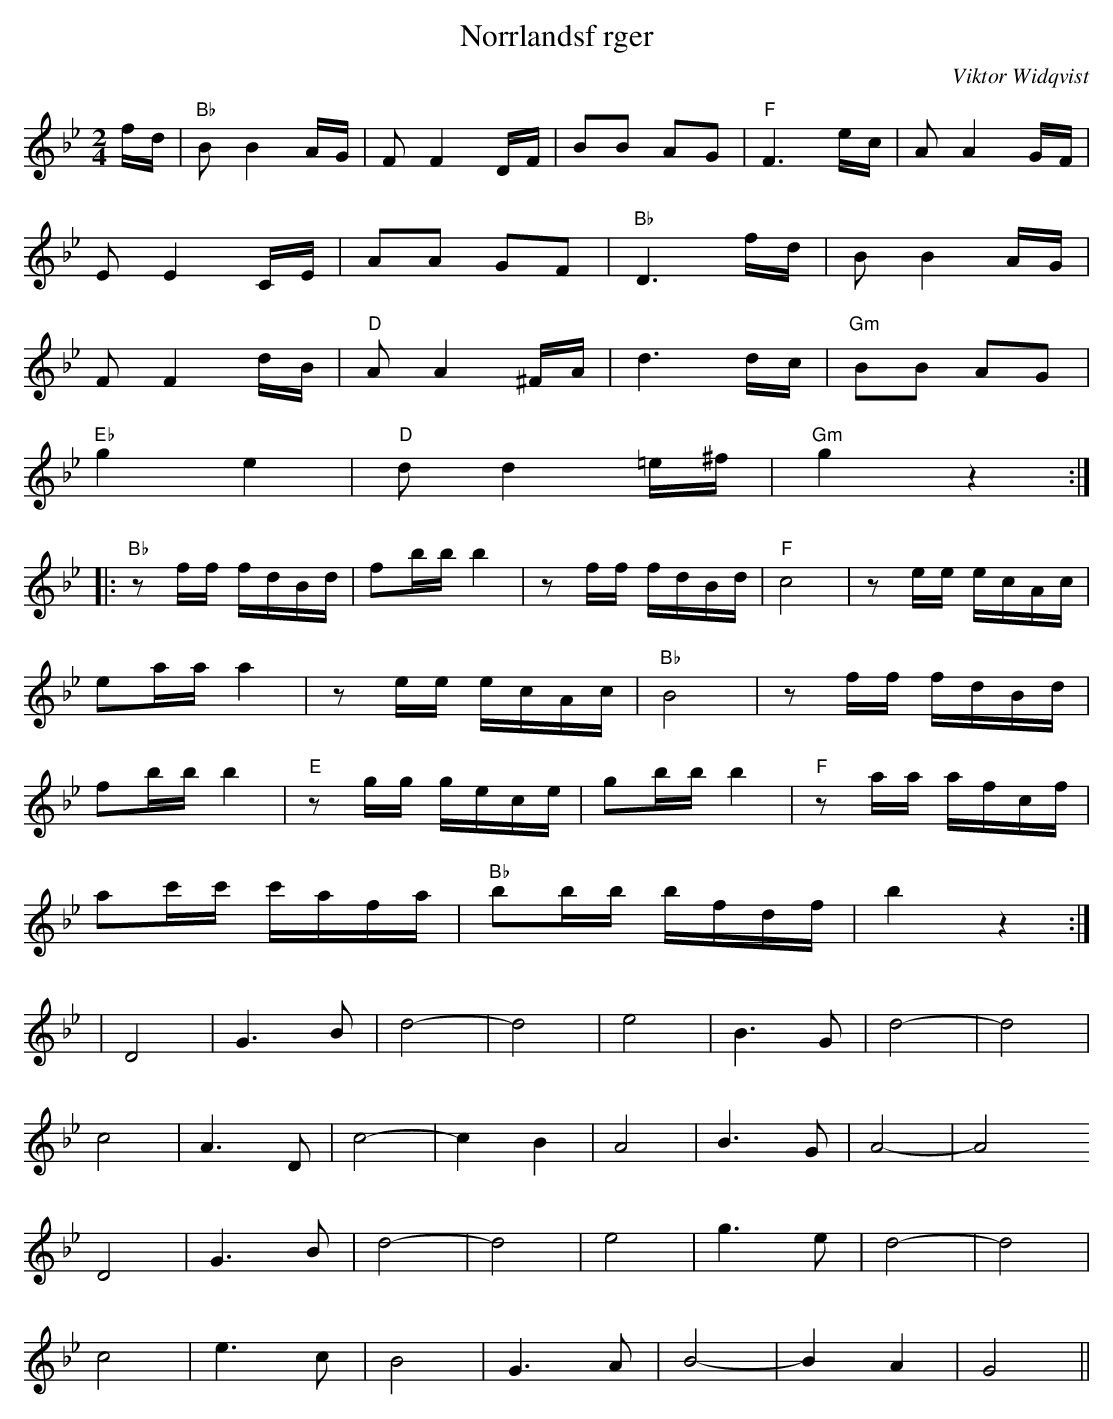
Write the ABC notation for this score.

X:1
T:Norrlandsf rger
M:2/4
C:Viktor Widqvist
L:1/8
K:Bb
f/d/ |"Bb" BB2A/G/ | FF2D/F/ | BB AG | "F"F3e/c/ | AA2G/F/ |
EE2C/E/ | AA GF |"Bb" D3f/d/ | BB2 A/G/ |
FF2d/B/ | "D"AA2^F/A/ | d3d/c/ | "Gm"BB AG |
"Eb"g2 e2 | "D"dd2=e/^f/ | "Gm"g2z2 :|
|:"Bb"zf/2f/2 f/2d/2B/2d/2 | fb/2b/2 b2 |zf/2f/2 f/2d/2B/2d/2 | "F"c4 |ze/2e/2 e/2c/2A/2c/2 |
ea/2a/2 a2 |ze/2e/2 e/2c/2A/2c/2 | "Bb"B4 |zf/2f/2 f/2d/2B/2d/2 |
fb/2b/2 b2 |"E"zg/2g/2 g/2e/2c/2e/2 | gb/2b/2 b2 |"F"za/2a/2 a/2f/2c/2f/2 |
ac'/2c'/2 c'/2a/2f/2a/2 | "Bb"bb/2b/2 b/2f/2d/2f/2 | b2z2 :|
K:Gm
|D4 | G2>B2 | d4- |d4| e4 | B2>G2 | d4- |d4|
c4 | A2>D2 | c4- | c2 B2 | A4 | B2>G2 | A4- | A4
D4 | G2>B2 | d4- |d4| e4 | g2>e2 | d4- |d4|
c4 | e2>c2 | B4 | G2>A2 | B4- | B2 A2 | G4 ||
